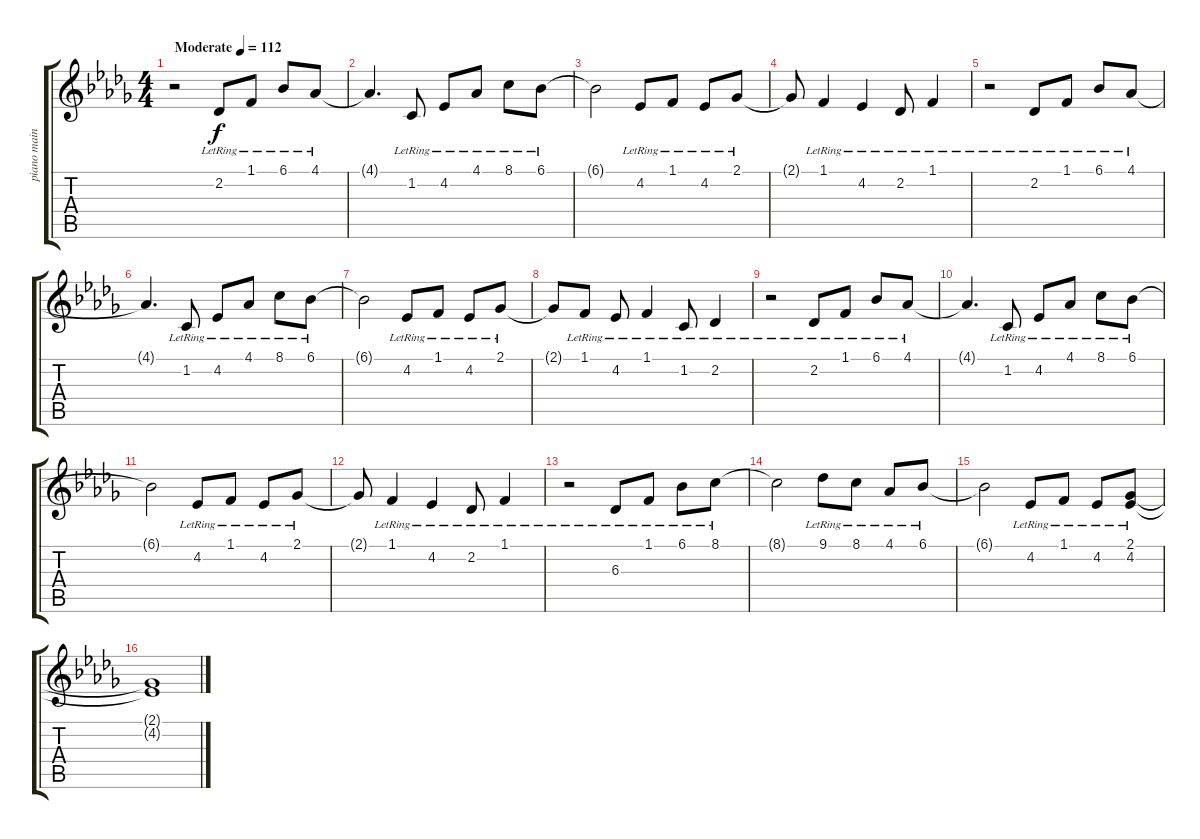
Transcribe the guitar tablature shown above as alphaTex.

\track ("piano main droite" "piano main") {instrument acousticgrandpiano bank 1}
\staff {score tabs}
\tuning (E4 B3 G3 D3 A2 E2) {hide}
\ts (4 4)
\tempo (112 "Moderate")
\clef g2
\ks bbminor
r.2{dy f instrument acousticgrandpiano} 2.2{lr}.8 1.1{lr}.8 6.1{lr}.8 4.1{lr}.8 |
4.1{t}.4{d} 1.2{lr}.8 4.2{lr}.8 4.1{lr}.8 8.1{lr}.8 6.1{lr}.8 |
6.1{t}.2 4.2{lr}.8 1.1{lr}.8 4.2{lr}.8 2.1{lr}.8 |
2.1{t}.8 1.1{lr}.4 4.2{lr}.4 2.2{lr}.8 1.1{lr}.4 |
r.2 2.2{lr}.8 1.1{lr}.8 6.1{lr}.8 4.1{lr}.8 |
4.1{t}.4{d} 1.2{lr}.8 4.2{lr}.8 4.1{lr}.8 8.1{lr}.8 6.1{lr}.8 |
6.1{t}.2 4.2{lr}.8 1.1{lr}.8 4.2{lr}.8 2.1{lr}.8 |
2.1{t}.8 1.1{lr}.8 4.2{lr}.8 1.1{lr}.4 1.2{lr}.8 2.2{lr}.4 |
r.2 2.2{lr}.8 1.1{lr}.8 6.1{lr}.8 4.1{lr}.8 |
4.1{t}.4{d} 1.2{lr}.8 4.2{lr}.8 4.1{lr}.8 8.1{lr}.8 6.1{lr}.8 |
6.1{t}.2 4.2{lr}.8 1.1{lr}.8 4.2{lr}.8 2.1{lr}.8 |
2.1{t}.8 1.1{lr}.4 4.2{lr}.4 2.2{lr}.8 1.1{lr}.4 |
r.2 6.3{lr}.8 1.1{lr}.8 6.1{lr}.8 8.1{lr}.8 |
8.1{t}.2 9.1{lr}.8 8.1{lr}.8 4.1{lr}.8 6.1{lr}.8 |
6.1{t}.2 4.2{lr}.8 1.1{lr}.8 4.2{lr}.8 (2.1{lr} 4.2{lr}).8 |
(2.1{t} 4.2{t}).1
